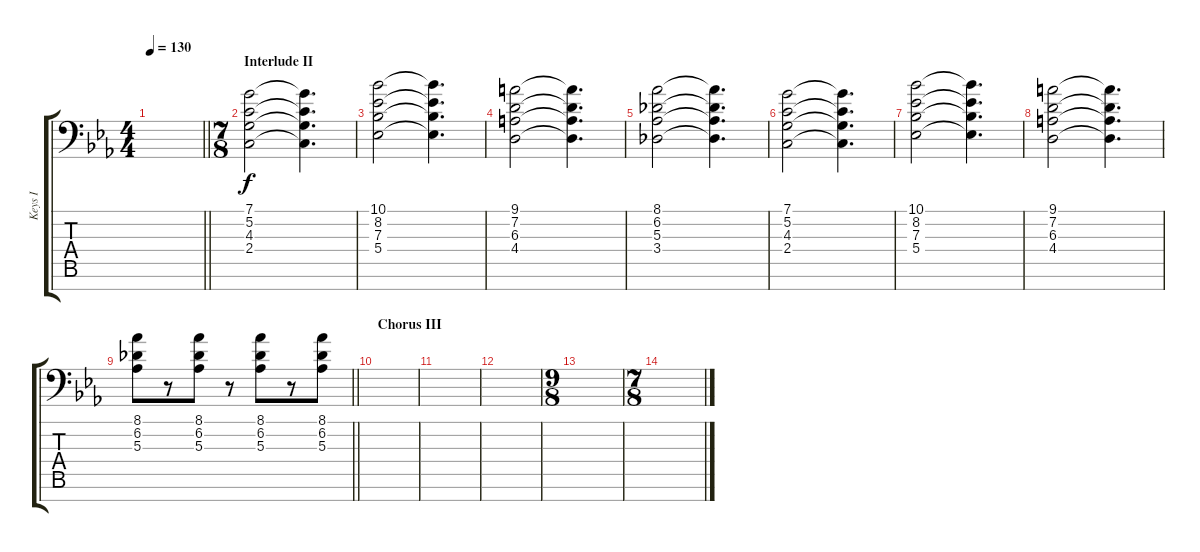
\track ("Keys I" "Keys I") {instrument stringensemble1}
\staff {score tabs}
\tuning (C4 G3 Eb3 Bb2 F2 C2 G1) {hide}
\ts (4 4)
\tempo 130
\clef f4
\barLineRight lightlight
\ks cminor
|
\ts (7 8)
\section ("" "Interlude II")
(7.1 5.2 4.3 2.4).2{dy f volume 7 balance 8 instrument acousticguitarsteel} (7.1{t} 5.2{t} 4.3{t} 2.4{t}).4{d} |
(10.1 8.2 7.3 5.4).2 (10.1{t} 8.2{t} 7.3{t} 5.4{t}).4{d} |
(9.1 7.2 6.3 4.4).2 (9.1{t} 7.2{t} 6.3{t} 4.4{t}).4{d} |
(8.1 6.2 5.3 3.4).2 (8.1{t} 6.2{t} 5.3{t} 3.4{t}).4{d} |
(7.1 5.2 4.3 2.4).2 (7.1{t} 5.2{t} 4.3{t} 2.4{t}).4{d} |
(10.1 8.2 7.3 5.4).2 (10.1{t} 8.2{t} 7.3{t} 5.4{t}).4{d} |
(9.1 7.2 6.3 4.4).2 (9.1{t} 7.2{t} 6.3{t} 4.4{t}).4{d} |
\barLineRight lightlight
(8.1 6.2 5.3).8 r.8 (8.1 6.2 5.3).8 r.8 (8.1 6.2 5.3).8 r.8 (8.1 6.2 5.3).8 |
\section ("" "Chorus III")
|
|
|
\ts (9 8)
|
\ts (7 8)
